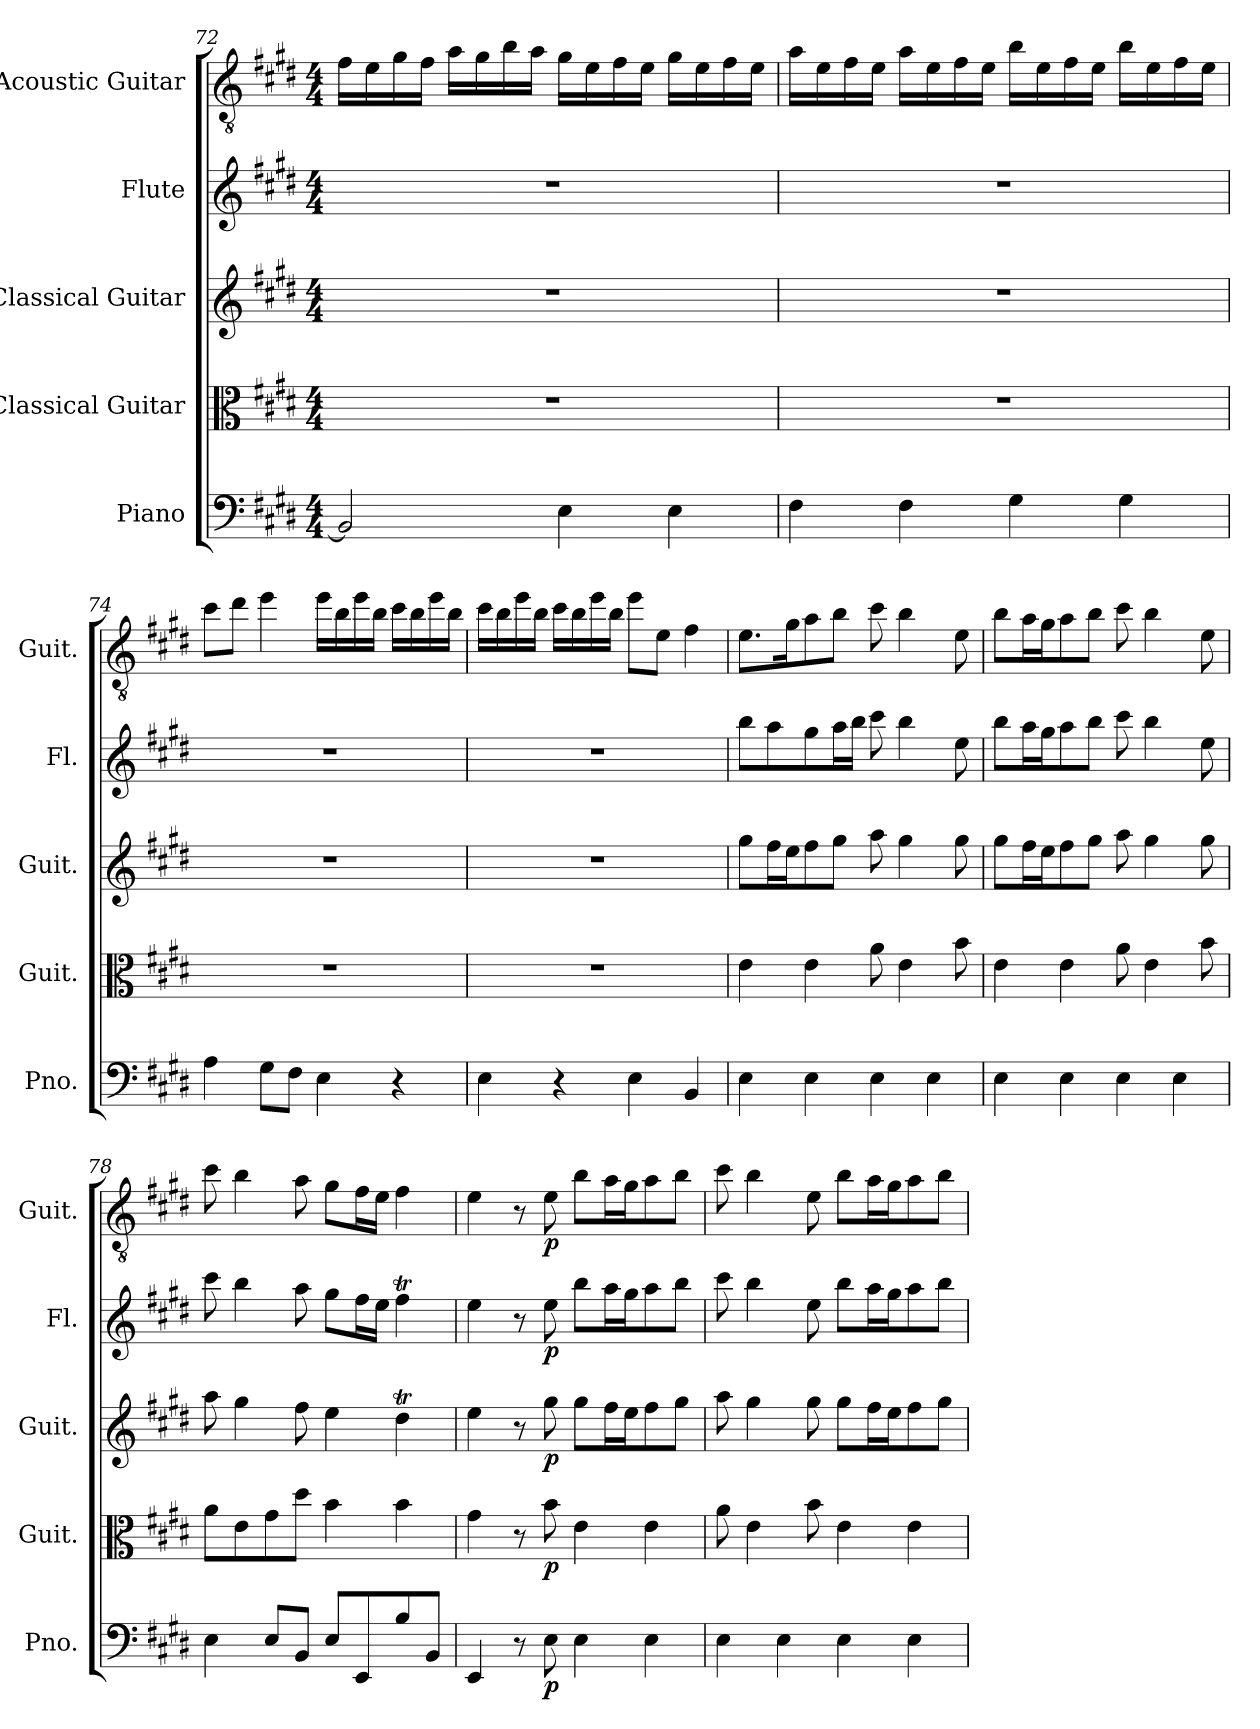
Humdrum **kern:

**kern	**dynam	**kern	**dynam	**kern	**dynam	**kern	**dynam	**kern	**dynam
*part5	*part5	*part4	*part4	*part3	*part3	*part2	*part2	*part1	*part1
*staff5	*staff5	*staff4	*staff4	*staff3	*staff3	*staff2	*staff2	*staff1	*staff1
*I"Piano	*	*I"Classical Guitar	*	*I"Classical Guitar	*	*I"Flute	*	*I"Acoustic Guitar	*
*I'Pno.	*	*I'Guit.	*	*I'Guit.	*	*I'Fl.	*	*I'Guit.	*
!!LO:PB:g=z
*clefF4	*	*clefC3	*	*clefG2	*	*clefG2	*	*clefGv2	*
*k[f#c#g#d#]	*	*k[f#c#g#d#]	*	*k[f#c#g#d#]	*	*k[f#c#g#d#]	*	*k[f#c#g#d#]	*
*E:	*	*E:	*	*E:	*	*E:	*	*E:	*
*M4/4	*	*M4/4	*	*M4/4	*	*M4/4	*	*M4/4	*
=72	=72	=72	=72	=72	=72	=72	=72	=72	=72
2BB/]	.	1r	.	1r	.	1r	.	16f#\LL	.
.	.	.	.	.	.	.	.	16e\	.
.	.	.	.	.	.	.	.	16g#\	.
.	.	.	.	.	.	.	.	16f#\JJ	.
.	.	.	.	.	.	.	.	16a\LL	.
.	.	.	.	.	.	.	.	16g#\	.
.	.	.	.	.	.	.	.	16b\	.
.	.	.	.	.	.	.	.	16a\JJ	.
4E\	.	.	.	.	.	.	.	16g#\LL	.
.	.	.	.	.	.	.	.	16e\	.
.	.	.	.	.	.	.	.	16f#\	.
.	.	.	.	.	.	.	.	16e\JJ	.
4E\	.	.	.	.	.	.	.	16g#\LL	.
.	.	.	.	.	.	.	.	16e\	.
.	.	.	.	.	.	.	.	16f#\	.
.	.	.	.	.	.	.	.	16e\JJ	.
=73	=73	=73	=73	=73	=73	=73	=73	=73	=73
4F#\	.	1r	.	1r	.	1r	.	16a\LL	.
.	.	.	.	.	.	.	.	16e\	.
.	.	.	.	.	.	.	.	16f#\	.
.	.	.	.	.	.	.	.	16e\JJ	.
4F#\	.	.	.	.	.	.	.	16a\LL	.
.	.	.	.	.	.	.	.	16e\	.
.	.	.	.	.	.	.	.	16f#\	.
.	.	.	.	.	.	.	.	16e\JJ	.
4G#\	.	.	.	.	.	.	.	16b\LL	.
.	.	.	.	.	.	.	.	16e\	.
.	.	.	.	.	.	.	.	16f#\	.
.	.	.	.	.	.	.	.	16e\JJ	.
4G#\	.	.	.	.	.	.	.	16b\LL	.
.	.	.	.	.	.	.	.	16e\	.
.	.	.	.	.	.	.	.	16f#\	.
.	.	.	.	.	.	.	.	16e\JJ	.
!!LO:PB:g=z
=74	=74	=74	=74	=74	=74	=74	=74	=74	=74
4A\	.	1r	.	1r	.	1r	.	8cc#\L	.
.	.	.	.	.	.	.	.	8dd#\J	.
8G#\L	.	.	.	.	.	.	.	4ee\	.
8F#\J	.	.	.	.	.	.	.	.	.
4E\	.	.	.	.	.	.	.	16ee\LL	.
.	.	.	.	.	.	.	.	16b\	.
.	.	.	.	.	.	.	.	16ee\	.
.	.	.	.	.	.	.	.	16b\JJ	.
4r	.	.	.	.	.	.	.	16cc#\LL	.
.	.	.	.	.	.	.	.	16b\	.
.	.	.	.	.	.	.	.	16ee\	.
.	.	.	.	.	.	.	.	16b\JJ	.
=75	=75	=75	=75	=75	=75	=75	=75	=75	=75
4E\	.	1r	.	1r	.	1r	.	16cc#\LL	.
.	.	.	.	.	.	.	.	16b\	.
.	.	.	.	.	.	.	.	16ee\	.
.	.	.	.	.	.	.	.	16b\JJ	.
4r	.	.	.	.	.	.	.	16cc#\LL	.
.	.	.	.	.	.	.	.	16b\	.
.	.	.	.	.	.	.	.	16ee\	.
.	.	.	.	.	.	.	.	16b\JJ	.
4E\	.	.	.	.	.	.	.	8ee\L	.
.	.	.	.	.	.	.	.	8e\J	.
4BB/	.	.	.	.	.	.	.	4f#\	.
!!LO:PB:g=z
=76	=76	=76	=76	=76	=76	=76	=76	=76	=76
4E\	.	4e\	.	8gg#\L	.	8bb\L	.	8.e\L	.
.	.	.	.	16ff#\L	.	8aa\	.	.	.
.	.	.	.	16ee\J	.	.	.	16g#\K	.
4E\	.	4e\	.	8ff#\	.	8gg#\	.	8a\	.
.	.	.	.	8gg#\J	.	16aa\L	.	8b\J	.
.	.	.	.	.	.	16bb\JJ	.	.	.
4E\	.	8a\	.	8aa\	.	8ccc#\	.	8cc#\	.
.	.	4e\	.	4gg#\	.	4bb\	.	4b\	.
4E\	.	.	.	.	.	.	.	.	.
.	.	8b\	.	8gg#\	.	8ee\	.	8e\	.
=77	=77	=77	=77	=77	=77	=77	=77	=77	=77
4E\	.	4e\	.	8gg#\L	.	8bb\L	.	8b\L	.
.	.	.	.	16ff#\L	.	16aa\L	.	16a\L	.
.	.	.	.	16ee\J	.	16gg#\J	.	16g#\J	.
4E\	.	4e\	.	8ff#\	.	8aa\	.	8a\	.
.	.	.	.	8gg#\J	.	8bb\J	.	8b\J	.
4E\	.	8a\	.	8aa\	.	8ccc#\	.	8cc#\	.
.	.	4e\	.	4gg#\	.	4bb\	.	4b\	.
4E\	.	.	.	.	.	.	.	.	.
.	.	8b\	.	8gg#\	.	8ee\	.	8e\	.
!!LO:PB:g=z
=78	=78	=78	=78	=78	=78	=78	=78	=78	=78
4E\	.	8a\L	.	8aa\	.	8ccc#\	.	8cc#\	.
.	.	8e\	.	4gg#\	.	4bb\	.	4b\	.
8E/L	.	8g#\	.	.	.	.	.	.	.
8BB/J	.	8dd#\J	.	8ff#\	.	8aa\	.	8a\	.
8E/L	.	4b\	.	4ee\	.	8gg#\L	.	8g#\L	.
8EE/	.	.	.	.	.	16ff#\L	.	16f#\L	.
.	.	.	.	.	.	16ee\JJ	.	16e\JJ	.
8B/	.	4b\	.	4dd#t\	.	4ff#T\	.	4f#\	.
8BB/J	.	.	.	.	.	.	.	.	.
=79	=79	=79	=79	=79	=79	=79	=79	=79	=79
4EE/	.	4g#\	.	4ee\	.	4ee\	.	4e\	.
8r	.	8r	.	8r	.	8r	.	8r	.
!	!LO:DY:b	!	!LO:DY:b	!	!LO:DY:b	!	!LO:DY:b	!	!LO:DY:b
8E\	p	8b\	p	8gg#\	p	8ee\	p	8e\	p
4E\	.	4e\	.	8gg#\L	.	8bb\L	.	8b\L	.
.	.	.	.	16ff#\L	.	16aa\L	.	16a\L	.
.	.	.	.	16ee\J	.	16gg#\J	.	16g#\J	.
4E\	.	4e\	.	8ff#\	.	8aa\	.	8a\	.
.	.	.	.	8gg#\J	.	8bb\J	.	8b\J	.
=80	=80	=80	=80	=80	=80	=80	=80	=80	=80
4E\	.	8a\	.	8aa\	.	8ccc#\	.	8cc#\	.
.	.	4e\	.	4gg#\	.	4bb\	.	4b\	.
4E\	.	.	.	.	.	.	.	.	.
.	.	8b\	.	8gg#\	.	8ee\	.	8e\	.
4E\	.	4e\	.	8gg#\L	.	8bb\L	.	8b\L	.
.	.	.	.	16ff#\L	.	16aa\L	.	16a\L	.
.	.	.	.	16ee\J	.	16gg#\J	.	16g#\J	.
4E\	.	4e\	.	8ff#\	.	8aa\	.	8a\	.
.	.	.	.	8gg#\J	.	8bb\J	.	8b\J	.
=	=	=	=	=	=	=	=	=	=
*-	*-	*-	*-	*-	*-	*-	*-	*-	*-
